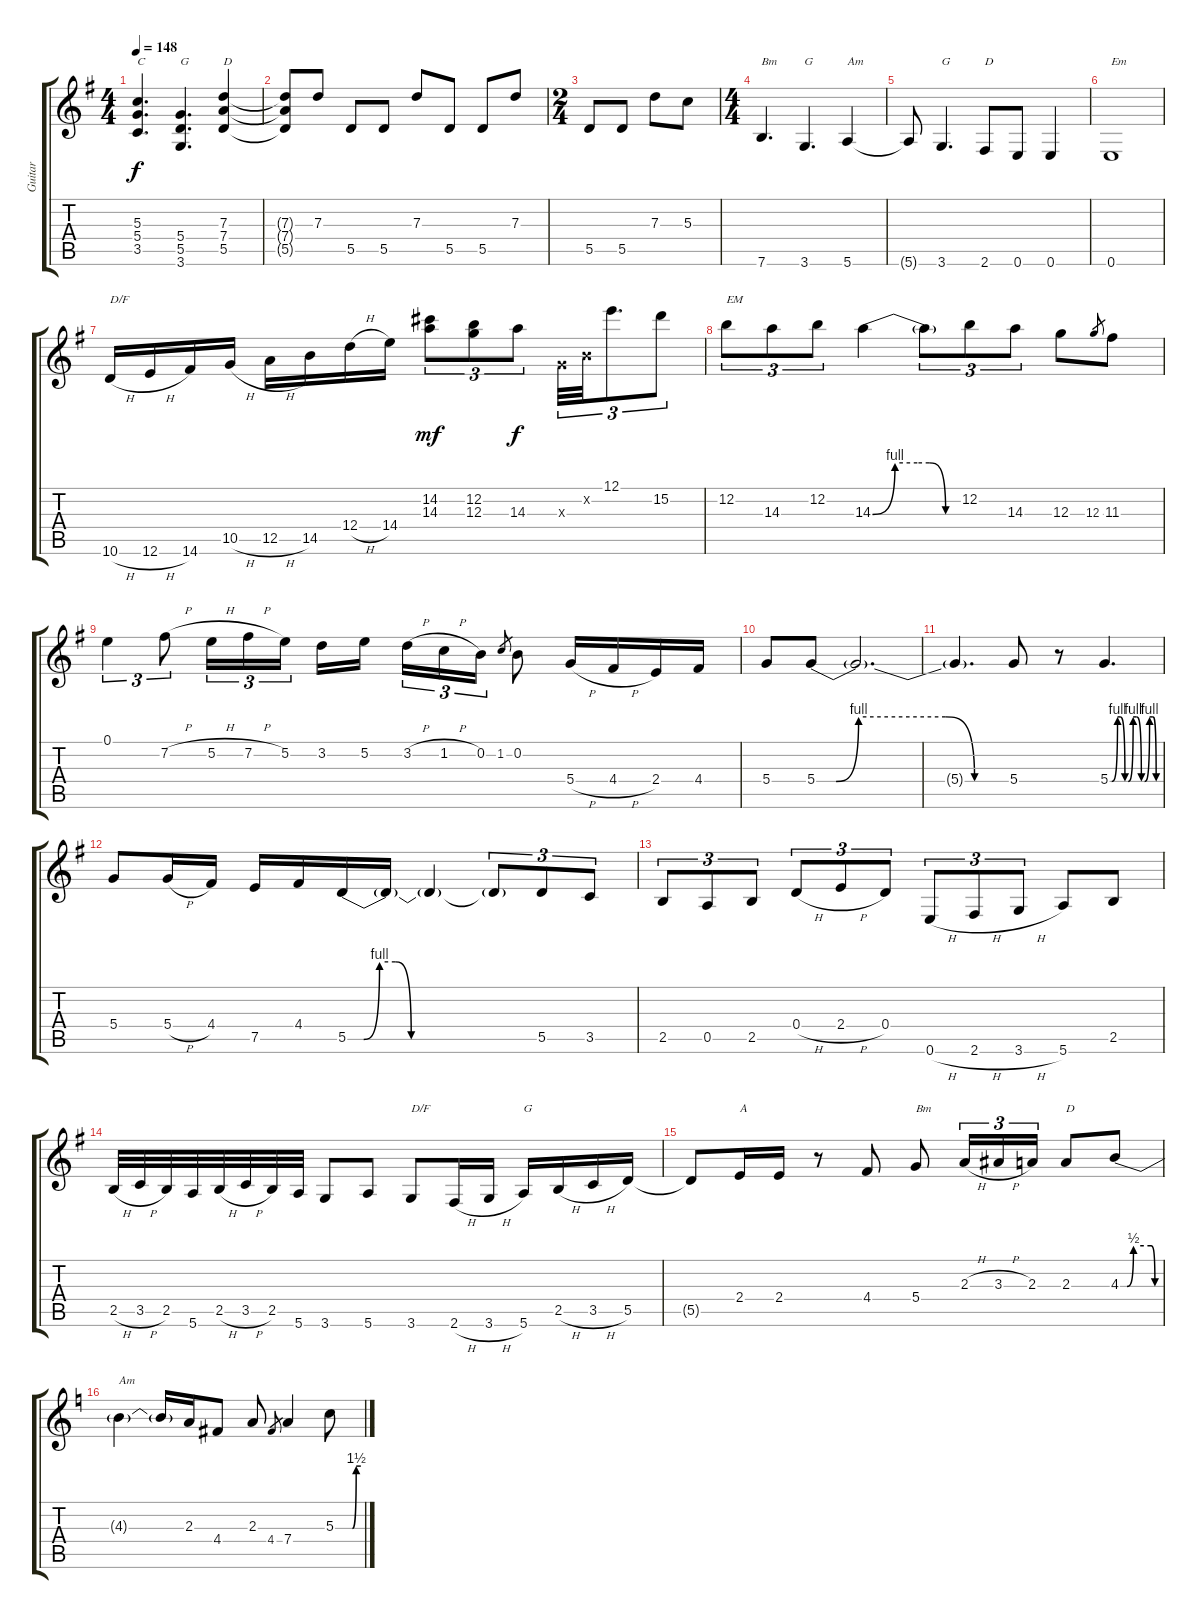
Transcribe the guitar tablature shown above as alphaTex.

\track ("Guitar" "Guitar") {instrument overdrivenguitar}
\staff {score tabs}
\tuning (E4 B3 G3 D3 A2 E2) {hide}
\ts (4 4)
\tempo 148
\clef g2
\ks eminor
(5.3 5.4 3.5).4{d txt "C" dy f} (5.4 5.5 3.6).4{d txt "G"} (7.3 7.4 5.5).4{txt "D"} |
(7.3{t} 7.4{t} 5.5{t}).8 7.3.8 5.5.8 5.5.8 7.3.8 5.5.8 5.5.8 7.3.8 |
\ts (2 4)
5.5.8 5.5.8 7.3.8 5.3.8 |
\ts (4 4)
7.6.4{d txt "Bm"} 3.6.4{d txt "G"} 5.6.4{txt "Am"} |
5.6{t}.8 3.6.4{d txt "G"} 2.6.8{txt "D"} 0.6.8 0.6.4 |
0.6.1{txt "Em"} |
10.6{h}.16{txt "D/F" volume 15} 12.6{h}.16 14.6.16 10.5{h}.16 12.5{h}.16 14.5.16 12.4{h}.16 14.4.16 (14.2 14.3).8{tu (3 2) dy mf} (12.2 12.3).8{tu (3 2)} 14.3.8{tu (3 2) dy f} 0.3{x}.32{tu (3 2)} 0.2{x}.32{tu (3 2)} 12.1.8{d tu (3 2)} 15.2.8{tu (3 2)} |
12.2.8{tu (3 2) txt "EM"} 14.3.8{tu (3 2)} 12.2.8{tu (3 2)} 14.3{be (custom 0 0 15 4 30 4 38 4 49 0 60 0)}.4 14.3{t}.8{tu (3 2)} 12.2.8{tu (3 2)} 14.3.8{tu (3 2)} 12.3.8 12.3.8{gr} 11.3.8 |
0.1.4{tu (3 2)} 7.2{h}.8{tu (3 2)} 5.2{h}.16{tu (3 2)} 7.2{h}.16{tu (3 2)} 5.2.16{tu (3 2) beam splitsecondary} 3.2.16 5.2.16 3.2{h}.16{tu (3 2)} 1.2{h}.16{tu (3 2)} 0.2.16{tu (3 2)} 1.2.8{gr} 0.2.8 5.4{h}.16 4.4{h}.16 2.4.16 4.4.16 |
5.4.8 5.4{be (custom 0 0 6 0 13 4 40 4 49 0 60 0)}.8 5.4{t}.2{d} |
5.4{t}.4{d} 5.4.8 r.8 5.4{be (custom 0 0 2 0 9 4 12 4 18 0 22 0 28 4 32 4 38 0 42 0 48 4 52 4 56 0 60 0)}.4{d} |
5.4.8 5.4{h}.16 4.4.16 7.5.16 4.4.16 5.5{be (custom 0 0 5 0 10 4 15 4 20 0 45 0 60 0)}.16 5.5{t}.16 5.5{t}.4 5.5{t}.8{tu (3 2)} 5.5.8{tu (3 2)} 3.5.8{tu (3 2)} |
2.5.8{tu (3 2)} 0.5.8{tu (3 2)} 2.5.8{tu (3 2)} 0.4{h}.8{tu (3 2)} 2.4{h}.8{tu (3 2)} 0.4.8{tu (3 2)} 0.6{h}.8{tu (3 2)} 2.6{h}.8{tu (3 2)} 3.6{h}.8{tu (3 2)} 5.6.8 2.5.8 |
2.5{h}.32 3.5{h}.32 2.5.32 5.6.32 2.5{h}.32 3.5{h}.32 2.5.32 5.6.32 3.6.8 5.6.8 3.6.8{txt "D/F"} 2.6{h}.16 3.6{h}.16 5.6.16{txt "G"} 2.5{h}.16 3.5{h}.16 5.5.16 |
5.5{t}.8 2.4.16{txt "A"} 2.4.16 r.8 4.4.8 5.4.8{txt "Bm"} 2.3{h}.16{tu (3 2)} 3.3{h}.16{tu (3 2)} 2.3.16{tu (3 2)} 2.3.8{txt "D"} 4.3{be (custom 0 0 10 0 20 2 47 2 53 0 60 0)}.8 |
\ks aminor
4.3{t}.4{txt "Am"} 4.3{t}.16 2.3.16 4.4.8 2.3.8 4.4.8{gr} 7.4.4 5.3{be (custom 0 0 40 0 49 6 60 6)}.8
